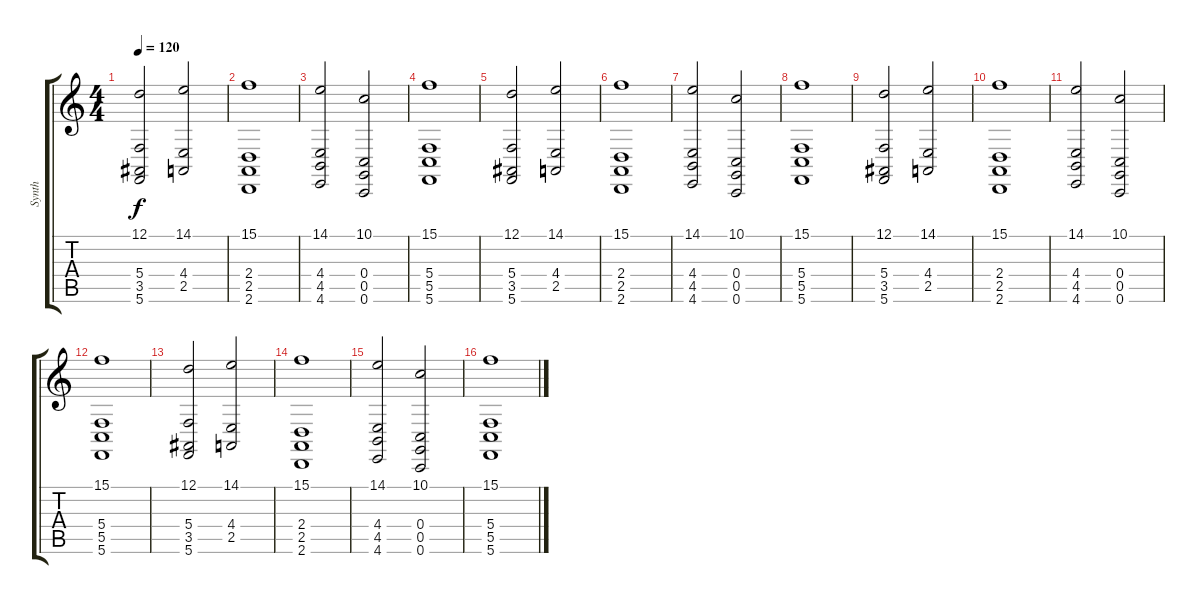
\track ("Synth" "Synth") {instrument stringensemble1}
\staff {score tabs}
\tuning (D4 A3 F3 C3 G2 C2) {hide}
\ts (4 4)
\tempo 120
\clef g2
\ks c
(12.1 5.4 3.5 5.6).2{dy f} (14.1 4.4 2.5).2 |
(15.1 2.4 2.5 2.6).1 |
(14.1 4.4 4.5 4.6).2 (10.1 0.4 0.5 0.6).2 |
(15.1 5.4 5.5 5.6).1 |
(12.1 5.4 3.5 5.6).2 (14.1 4.4 2.5).2 |
(15.1 2.4 2.5 2.6).1 |
(14.1 4.4 4.5 4.6).2 (10.1 0.4 0.5 0.6).2 |
(15.1 5.4 5.5 5.6).1 |
(12.1 5.4 3.5 5.6).2 (14.1 4.4 2.5).2 |
(15.1 2.4 2.5 2.6).1 |
(14.1 4.4 4.5 4.6).2 (10.1 0.4 0.5 0.6).2 |
(15.1 5.4 5.5 5.6).1 |
(12.1 5.4 3.5 5.6).2 (14.1 4.4 2.5).2 |
(15.1 2.4 2.5 2.6).1 |
(14.1 4.4 4.5 4.6).2 (10.1 0.4 0.5 0.6).2 |
(15.1 5.4 5.5 5.6).1
